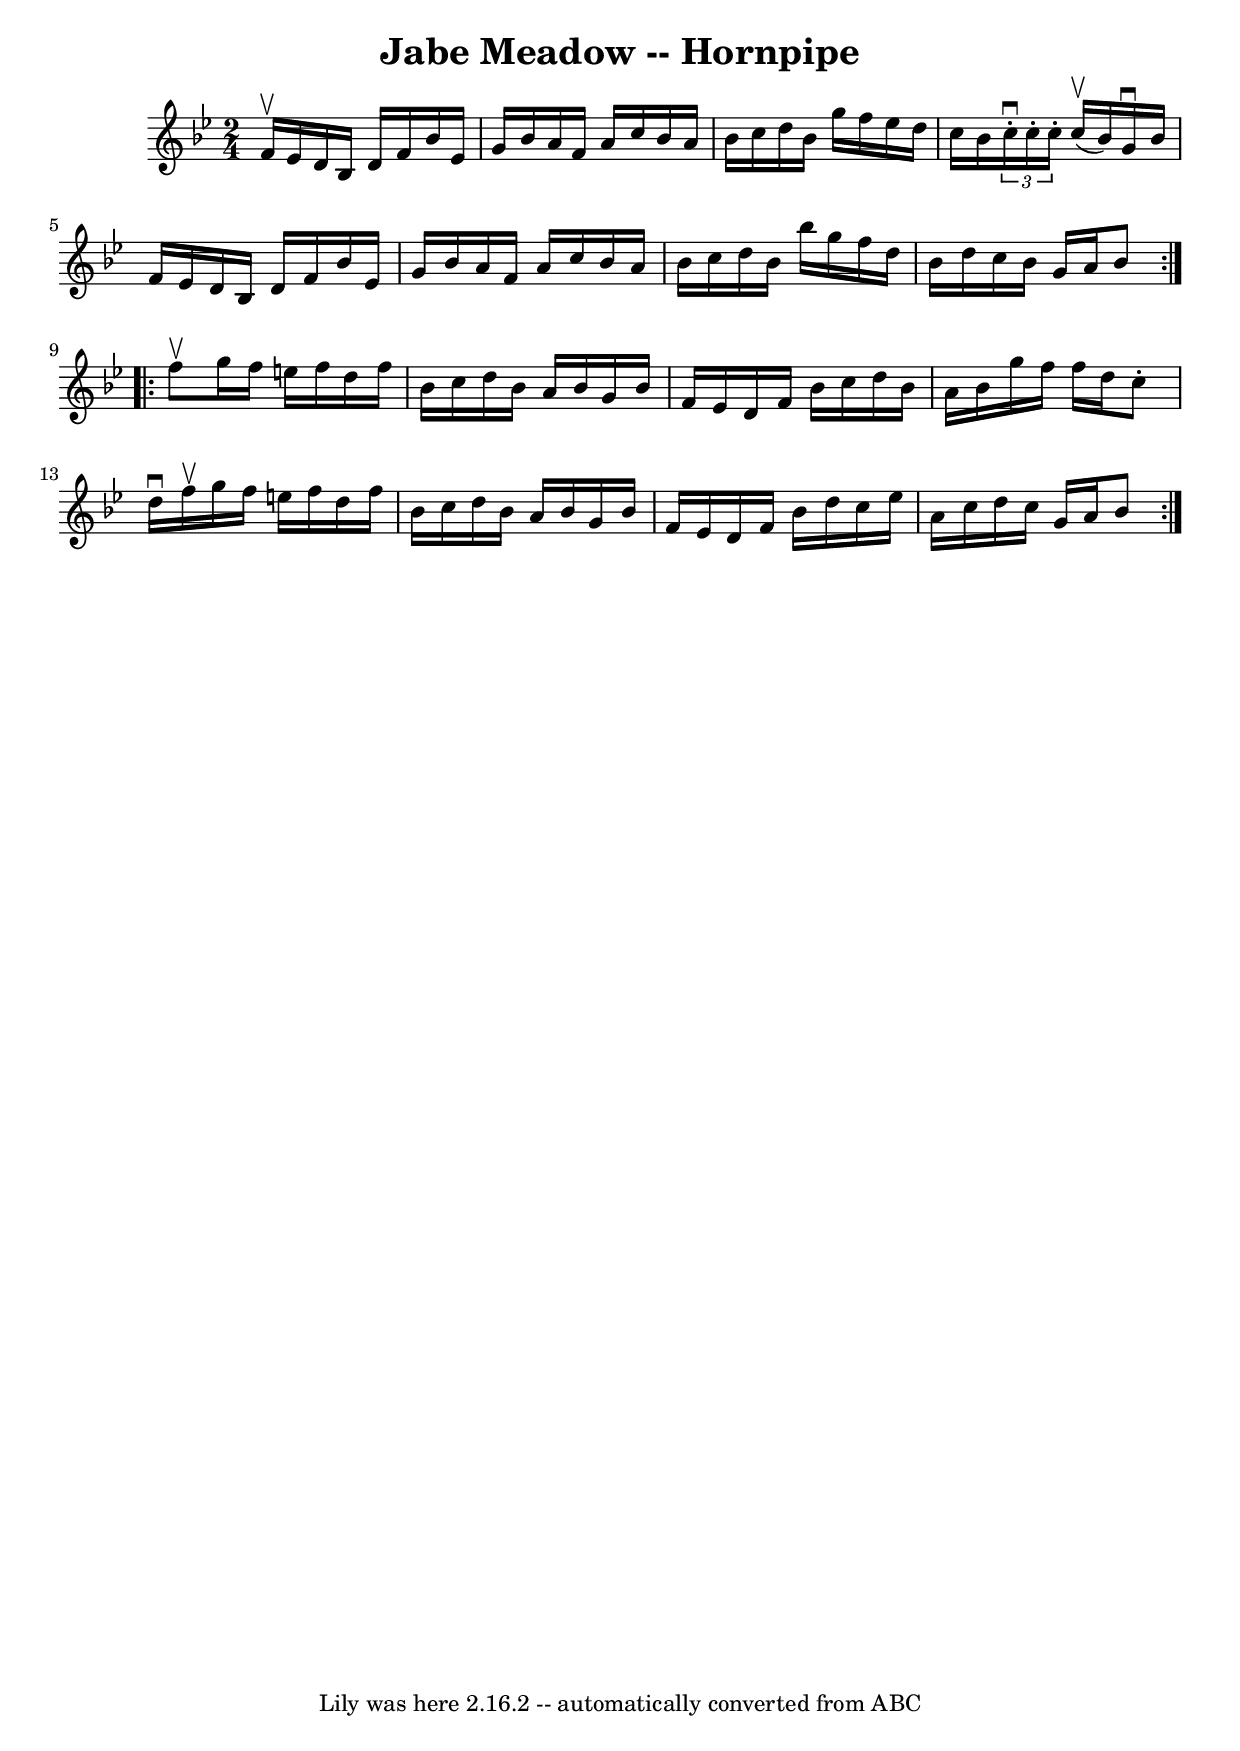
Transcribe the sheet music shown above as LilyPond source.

\version "2.7.40"
\include "Mammoth.ily"
\header {
	%% book = "Cole's 1000 Fiddle Tunes"
	crossRefNumber = "1"
	footnotes = ""
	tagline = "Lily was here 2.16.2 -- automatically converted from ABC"
	title = "Jabe Meadow -- Hornpipe"
}
voicedefault =  {
\set Score.defaultBarType = "empty"

\repeat volta 2 {
\time 2/4 \key bes \major f'16^\upbow ees'16  |
 d'16 bes16    
d'16 f'16 bes'16 ees'16 g'16 bes'16  |
 a'16 f'16    
a'16 c''16 bes'16 a'16 bes'16 c''16  |
 d''16 bes'16  
 g''16 f''16 ees''16 d''16 c''16 bes'16  |
 \times 2/3 {  
 c''16^\downbow-. c''16 -. c''16 -. } c''16 (^\upbow bes'16)   
g'16^\downbow bes'16 f'16 ees'16  |
 d'16 bes16 d'16   
 f'16 bes'16 ees'16 g'16 bes'16  |
 a'16 f'16 a'16    
c''16 bes'16 a'16 bes'16 c''16  |
 d''16 bes'16    
bes''16 g''16 f''16 d''16 bes'16 d''16  |
 c''16    
bes'16 g'16 a'16 bes'8  }     \repeat volta 2 { f''8^\upbow 
|
 g''16 f''16 e''16 f''16 d''16 f''16 bes'16    
c''16  |
 d''16 bes'16 a'16 bes'16 g'16 bes'16 f'16   
 ees'16  |
 d'16 f'16 bes'16 c''16 d''16 bes'16 a'16  
 bes'16  |
 g''16 f''16 f''16 d''16 c''8 -. d''16 
^\downbow f''16^\upbow |
 g''16 f''16 e''16 f''16    
d''16 f''16 bes'16 c''16  |
 d''16 bes'16 a'16 bes'16 
 g'16 bes'16 f'16 ees'16  |
 d'16 f'16 bes'16 d''16 
 c''16 ees''16 a'16 c''16  |
 d''16 c''16 g'16 a'16 
 bes'8  }   
}

\score{
    <<

	\context Staff="default"
	{
	    \voicedefault 
	}

    >>
	\layout {
	}
	\midi {}
}
